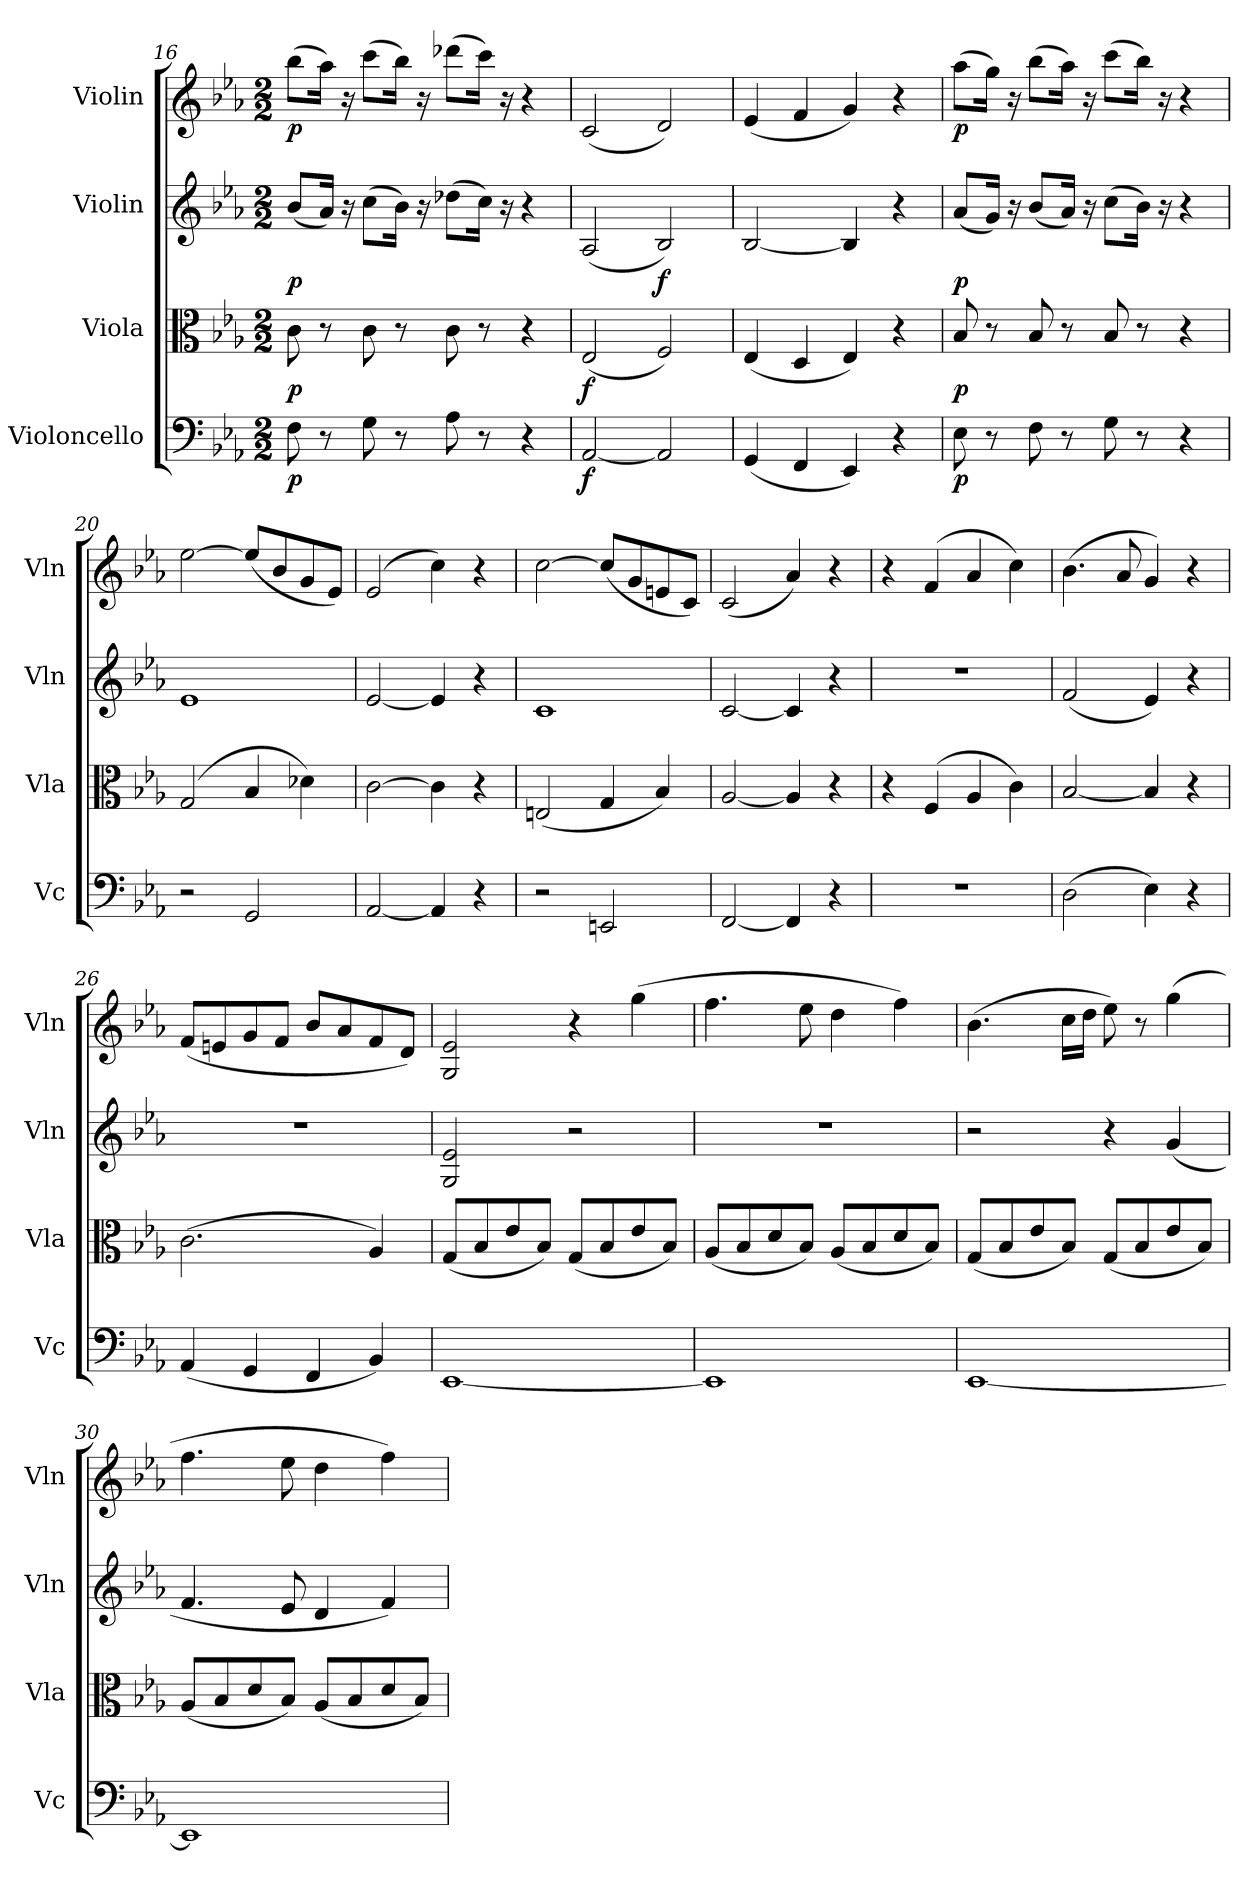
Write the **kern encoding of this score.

**kern	**dynam	**kern	**dynam	**kern	**dynam	**kern	**dynam
*part4	*part4	*part3	*part3	*part2	*part2	*part1	*part1
*staff4	*staff4	*staff3	*staff3	*staff2	*staff2	*staff1	*staff1
*I"Violoncello	*	*I"Viola	*	*I"Violin	*	*I"Violin	*
*I'Vc	*	*I'Vla	*	*I'Vln	*	*I'Vln	*
*clefF4	*	*clefC3	*	*clefG2	*	*clefG2	*
*k[b-e-a-]	*	*k[b-e-a-]	*	*k[b-e-a-]	*	*k[b-e-a-]	*
*M2/2	*	*M2/2	*	*M2/2	*	*M2/2	*
=16	=16	=16	=16	=16	=16	=16	=16
8F\	p	8c\	p	(8b-/L	p	(8bb-\L	p
8r	.	8r	.	16a-/Jk)	.	16aa-\Jk)	.
.	.	.	.	16r	.	16r	.
8G\	.	8c\	.	(8cc\L	.	(8ccc\L	.
8r	.	8r	.	16b-\Jk)	.	16bb-\Jk)	.
.	.	.	.	16r	.	16r	.
8A-\	.	8c\	.	(8dd-X\L	.	(8ddd-X\L	.
8r	.	8r	.	16cc\Jk)	.	16ccc\Jk)	.
.	.	.	.	16r	.	16r	.
4r	.	4r	.	4r	.	4r	.
=17	=17	=17	=17	=17	=17	=17	=17
[2AA-/	f	(2E-/	f	(2A-/	.	(2c/	.
2AA-/]	.	2F/)	.	2B-/)	f	2d/)	.
=18	=18	=18	=18	=18	=18	=18	=18
(4GG/	.	(4E-/	.	[2B-/	.	(4e-/	.
4FF/	.	4D/	.	.	.	4f/	.
4EE-/)	.	4E-/)	.	4B-/]	.	4g/)	.
4r	.	4r	.	4r	.	4r	.
=19	=19	=19	=19	=19	=19	=19	=19
8E-\	p	8B-/	p	(8a-/L	p	(8aa-\L	p
8r	.	8r	.	16g/Jk)	.	16gg\Jk)	.
.	.	.	.	16r	.	16r	.
8F\	.	8B-/	.	(8b-/L	.	(8bb-\L	.
8r	.	8r	.	16a-/Jk)	.	16aa-\Jk)	.
.	.	.	.	16r	.	16r	.
8G\	.	8B-/	.	(8cc\L	.	(8ccc\L	.
8r	.	8r	.	16b-\Jk)	.	16bb-\Jk)	.
.	.	.	.	16r	.	16r	.
4r	.	4r	.	4r	.	4r	.
=20	=20	=20	=20	=20	=20	=20	=20
2r	.	(2G/	.	1e-	.	[2ee-\	.
2GG/	.	4B-/	.	.	.	(8ee-/L]	.
.	.	.	.	.	.	8b-/	.
.	.	4d-X\)	.	.	.	8g/	.
.	.	.	.	.	.	8e-/J)	.
=21	=21	=21	=21	=21	=21	=21	=21
[2AA-/	.	[2c\	.	[2e-/	.	(2e-/	.
4AA-/]	.	4c\]	.	4e-/]	.	4cc\)	.
4r	.	4r	.	4r	.	4r	.
=22	=22	=22	=22	=22	=22	=22	=22
2r	.	(2En/	.	1c	.	[2cc\	.
2EEn/	.	4G/	.	.	.	(8cc/L]	.
.	.	.	.	.	.	8g/	.
.	.	4B-/)	.	.	.	8en/	.
.	.	.	.	.	.	8c/J)	.
=23	=23	=23	=23	=23	=23	=23	=23
[2FF/	.	[2A-/	.	[2c/	.	(2c/	.
4FF/]	.	4A-/]	.	4c/]	.	4a-/)	.
4r	.	4r	.	4r	.	4r	.
=24	=24	=24	=24	=24	=24	=24	=24
1r	.	4r	.	1r	.	4r	.
.	.	(4F/	.	.	.	(4f/	.
.	.	4A-/	.	.	.	4a-/	.
.	.	4c\)	.	.	.	4cc\)	.
=25	=25	=25	=25	=25	=25	=25	=25
(2D\	.	[2B-/	.	(2f/	.	(4.b-\	.
.	.	.	.	.	.	8a-/	.
4E-\)	.	4B-/]	.	4e-/)	.	4g/)	.
4r	.	4r	.	4r	.	4r	.
=26	=26	=26	=26	=26	=26	=26	=26
(4AA-/	.	(2.c\	.	1r	.	(8f/L	.
.	.	.	.	.	.	8en/	.
4GG/	.	.	.	.	.	8g/	.
.	.	.	.	.	.	8f/J	.
4FF/	.	.	.	.	.	8b-/L	.
.	.	.	.	.	.	8a-/	.
4BB-/)	.	4A-/)	.	.	.	8f/	.
.	.	.	.	.	.	8d/J)	.
=27	=27	=27	=27	=27	=27	=27	=27
[1EE-	.	(8G/L	.	2G/ 2e-/	.	2G/ 2e-/	.
.	.	8B-/	.	.	.	.	.
.	.	8e-/	.	.	.	.	.
.	.	8B-/J)	.	.	.	.	.
.	.	(8G/L	.	2r	.	4r	.
.	.	8B-/	.	.	.	.	.
.	.	8e-/	.	.	.	(4gg\	.
.	.	8B-/J)	.	.	.	.	.
=28	=28	=28	=28	=28	=28	=28	=28
1EE-]	.	(8A-/L	.	1r	.	4.ff\	.
.	.	8B-/	.	.	.	.	.
.	.	8d/	.	.	.	.	.
.	.	8B-/J)	.	.	.	8ee-\	.
.	.	(8A-/L	.	.	.	4dd\	.
.	.	8B-/	.	.	.	.	.
.	.	8d/	.	.	.	4ff\)	.
.	.	8B-/J)	.	.	.	.	.
=29	=29	=29	=29	=29	=29	=29	=29
[1EE-	.	(8G/L	.	2r	.	(4.b-\	.
.	.	8B-/	.	.	.	.	.
.	.	8e-/	.	.	.	.	.
.	.	8B-/J)	.	.	.	16cc\LL	.
.	.	.	.	.	.	16dd\JJ	.
.	.	(8G/L	.	4r	.	8ee-\)	.
.	.	8B-/	.	.	.	8r	.
.	.	8e-/	.	(4g/	.	(4gg\	.
.	.	8B-/J)	.	.	.	.	.
=30	=30	=30	=30	=30	=30	=30	=30
1EE-]	.	(8A-/L	.	4.f/	.	4.ff\	.
.	.	8B-/	.	.	.	.	.
.	.	8d/	.	.	.	.	.
.	.	8B-/J)	.	8e-/	.	8ee-\	.
.	.	(8A-/L	.	4d/	.	4dd\	.
.	.	8B-/	.	.	.	.	.
.	.	8d/	.	4f/)	.	4ff\)	.
.	.	8B-/J)	.	.	.	.	.
=	=	=	=	=	=	=	=
*-	*-	*-	*-	*-	*-	*-	*-
